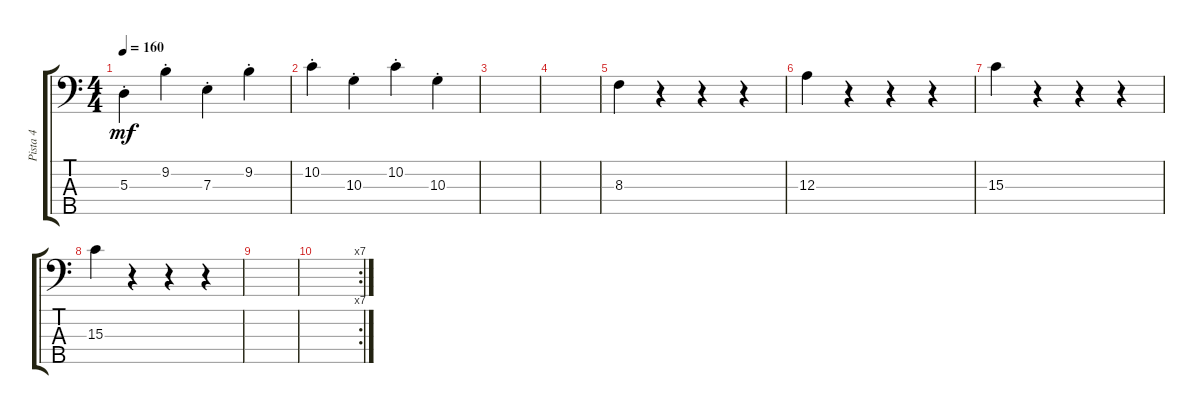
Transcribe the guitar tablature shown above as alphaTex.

\track ("Pista 4" "Pista 4") {instrument fretlessbass}
\staff {score tabs}
\tuning (G2 D2 A1 E1 B0) {hide}
\ts (4 4)
\tempo 160
\clef f4
\ks c
5.3{st}.4{dy mf} 9.2{st}.4 7.3{st}.4 9.2{st}.4 |
10.2{st}.4 10.3{st}.4 10.2{st}.4 10.3{st}.4 |
|
|
8.3.4 r.4 r.4 r.4 |
12.3.4 r.4 r.4 r.4 |
15.3.4 r.4 r.4 r.4 |
15.3.4 r.4 r.4 r.4 |
|
\rc 7
